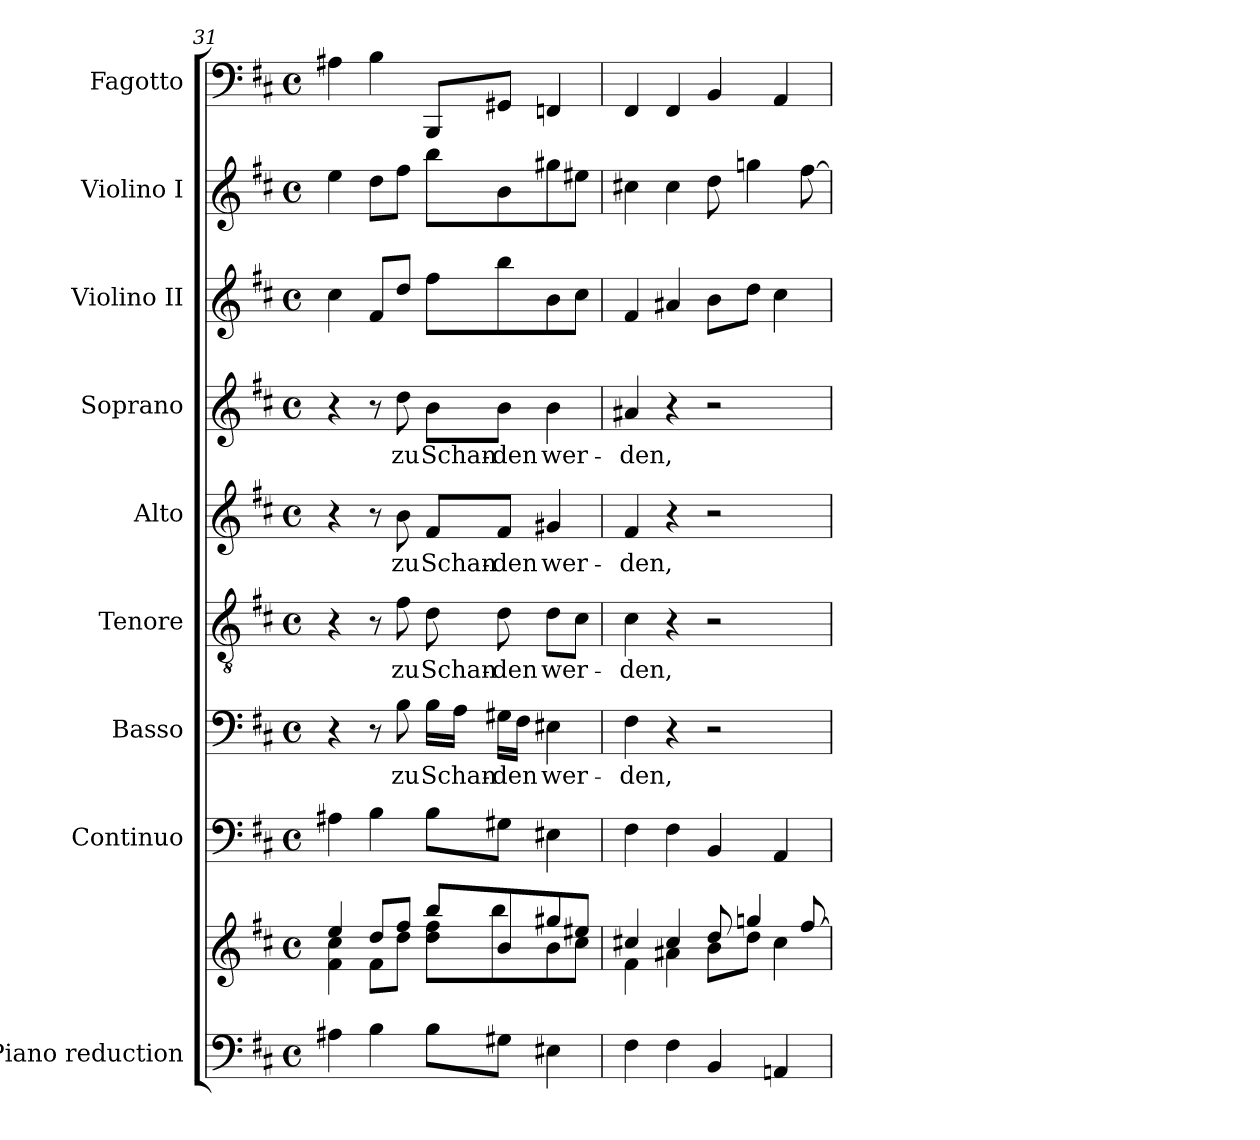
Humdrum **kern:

**kern	**kern	**kern	**kern	**text	**kern	**text	**kern	**text	**kern	**text	**kern	**kern	**kern
*part9	*part9	*part8	*part7	*part7	*part6	*part6	*part5	*part5	*part4	*part4	*part3	*part2	*part1
*staff10	*staff9	*staff8	*staff7	*staff7	*staff6	*staff6	*staff5	*staff5	*staff4	*staff4	*staff3	*staff2	*staff1
*I"Piano reduction	*	*I"Continuo	*I"Basso	*	*I"Tenore	*	*I"Alto	*	*I"Soprano	*	*I"Violino II	*I"Violino I	*I"Fagotto
*I'Pno	*	*	*	*	*	*	*	*	*	*	*I'Vln	*I'Vln	*
*clefF4	*clefG2	*clefF4	*clefF4	*	*clefGv2	*	*clefG2	*	*clefG2	*	*clefG2	*clefG2	*clefF4
*k[f#c#]	*k[f#c#]	*k[f#c#]	*k[f#c#]	*	*k[f#c#]	*	*k[f#c#]	*	*k[f#c#]	*	*k[f#c#]	*k[f#c#]	*k[f#c#]
*M4/4	*M4/4	*M4/4	*M4/4	*	*M4/4	*	*M4/4	*	*M4/4	*	*M4/4	*M4/4	*M4/4
*met(c)	*met(c)	*met(c)	*met(c)	*	*met(c)	*	*met(c)	*	*met(c)	*	*met(c)	*met(c)	*met(c)
=31	=31	=31	=31	=31	=31	=31	=31	=31	=31	=31	=31	=31	=31
*	*^	*	*	*	*	*	*	*	*	*	*	*	*
4A#X\	4ee/	4f#!\ 4cc#\	4A#X\	4r	.	4r	.	4r	.	4r	.	4cc#\	4ee\	4A#X\
4B\	8dd/L	8f#\L	4B\	8r	.	8r	.	8r	.	8r	.	8f#/L	8dd\L	4B\
!	!	!	!	!	!LO:LY:b	!	!LO:LY:b	!	!LO:LY:b	!	!LO:LY:b	!	!	!
.	8ff#/J	8dd\J	.	8B\	zu	8f#\	zu	8b\	zu	8dd\	zu	8dd/J	8ff#\J	.
!	!	!	!	!	!LO:LY:b	!	!LO:LY:b	!	!LO:LY:b	!	!LO:LY:b	!	!	!
8B\L	8bb/L	8dd!\ 8ff#\L	8B\L	16B\LL	Schan-	8d\	Schan-	8f#/L	Schan-	8b\L	Schan-	8ff#\L	8bb\L	8BBB/L
.	.	.	.	16A\JJ	.	.	.	.	.	.	.	.	.	.
!	!	!	!	!	!LO:LY:b	!	!LO:LY:b	!	!LO:LY:b	!	!LO:LY:b	!	!	!
8G#X\J	8b/	8bb\	8G#X\J	16G#X\LL	-den	8d\	-den	8f#/J	-den	8b\J	-den	8bb\	8b\	8GG#X/J
.	.	.	.	16F#\JJ	.	.	.	.	.	.	.	.	.	.
!	!	!	!	!	!LO:LY:b	!	!LO:LY:b	!	!LO:LY:b	!	!LO:LY:b	!	!	!
4E#X\	8gg#X/	8b\	4E#X\	4E#X\	wer-	8d\L	wer-	4g#X/	wer-	4b\	wer-	8b\	8gg#X\	4FFn/
.	8ee#X/J	8cc#\J	.	.	.	8c#\J	.	.	.	.	.	8cc#\J	8ee#X\J	.
=32	=32	=32	=32	=32	=32	=32	=32	=32	=32	=32	=32	=32	=32	=32
!	!	!	!	!	!LO:LY:b	!	!LO:LY:b	!	!LO:LY:b	!	!LO:LY:b	!	!	!
4F#\	4cc#X/	4f#\	4F#\	4F#\	-den,	4c#\	-den,	4f#/	-den,	4a#X/	-den,	4f#/	4cc#X\	4FF#/
4F#\	4cc#/	4a#X\	4F#\	4r	.	4r	.	4r	.	4r	.	4a#X/	4cc#\	4FF#/
4BB/	8dd/	8b\L	4BB/	2r	.	2r	.	2r	.	2r	.	8b\L	8dd\	4BB/
.	4ggn/	8dd\J	.	.	.	.	.	.	.	.	.	8dd\J	4ggn\	.
4AAni/	.	4cc#\	4AA/	.	.	.	.	.	.	.	.	4cc#\	.	4AA/
.	[8ff#/	.	.	.	.	.	.	.	.	.	.	.	[8ff#\	.
*	*v	*v	*	*	*	*	*	*	*	*	*	*	*	*
=	=	=	=	=	=	=	=	=	=	=	=	=	=
*-	*-	*-	*-	*-	*-	*-	*-	*-	*-	*-	*-	*-	*-
